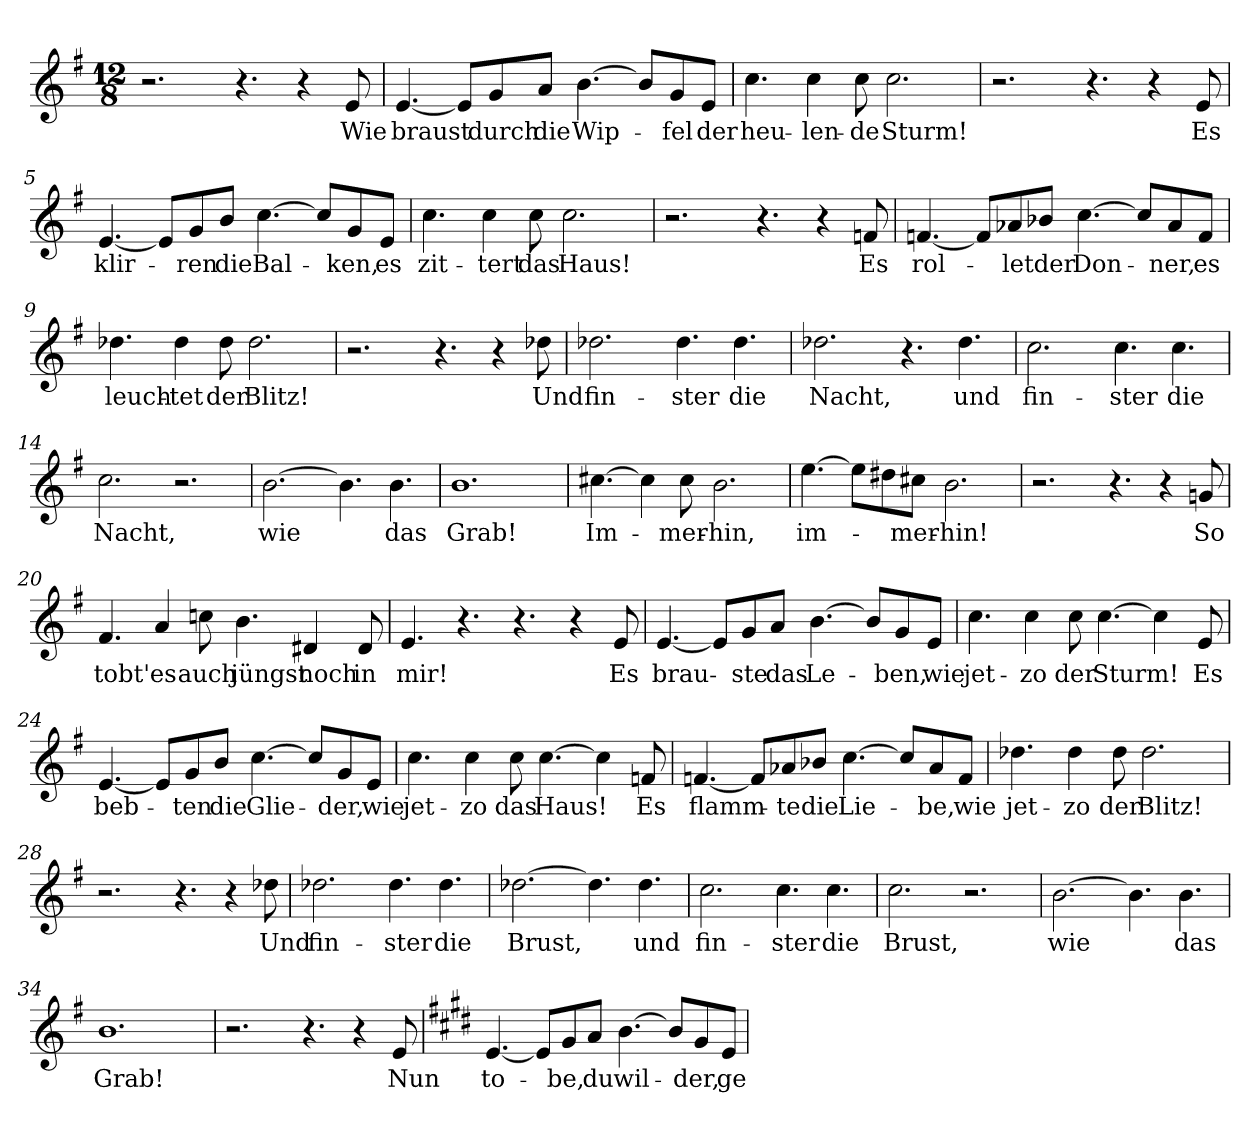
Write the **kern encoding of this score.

**kern	**text
*part1	*part1
*staff1	*staff1
*clefG2	*
*k[f#]	*
*M12/8	*
=1	=1
2.r	.
4.r	.
4r	.
!	!LO:LY:b
8e/	Wie
=2	=2
!	!LO:LY:b
[4.e/	braust
8e/L]	.
!	!LO:LY:b
8g/	durch
!	!LO:LY:b
8a/J	die
!	!LO:LY:b
[4.b\	Wip-
8b/L]	.
!	!LO:LY:b
8g/	-fel
!	!LO:LY:b
8e/J	der
=3	=3
!	!LO:LY:b
4.cc\	heu-
!	!LO:LY:b
4cc\	-len-
!	!LO:LY:b
8cc\	-de
!	!LO:LY:b
2.cc\	Sturm!
=4	=4
2.r	.
4.r	.
4r	.
!	!LO:LY:b
8e/	Es
=5	=5
!	!LO:LY:b
[4.e/	klir-
8e/L]	.
!	!LO:LY:b
8g/	-ren
!	!LO:LY:b
8b/J	die
!	!LO:LY:b
[4.cc\	Bal-
8cc/L]	.
!	!LO:LY:b
8g/	-ken,
!	!LO:LY:b
8e/J	es
!!LO:LB:g=z
=6	=6
!	!LO:LY:b
4.cc\	zit-
!	!LO:LY:b
4cc\	-tert
!	!LO:LY:b
8cc\	das
!	!LO:LY:b
2.cc\	Haus!
=7	=7
2.r	.
4.r	.
4r	.
!	!LO:LY:b
8fn/	Es
=8	=8
!	!LO:LY:b
[4.fn/	rol-
8f/L]	.
!	!LO:LY:b
8a-X/	-let
!	!LO:LY:b
8b-X/J	der
!	!LO:LY:b
[4.cc\	Don-
8cc/L]	.
!	!LO:LY:b
8a-/	-ner,
!	!LO:LY:b
8f/J	es
=9	=9
!	!LO:LY:b
4.dd-X\	leuch-
!	!LO:LY:b
4dd-\	-tet
!	!LO:LY:b
8dd-\	der
!	!LO:LY:b
2.dd-\	Blitz!
=10	=10
2.r	.
4.r	.
4r	.
!	!LO:LY:b
8dd-X\	Und
=11	=11
!	!LO:LY:b
2.dd-X\	fin-
!	!LO:LY:b
4.dd-\	-ster
!	!LO:LY:b
4.dd-\	die
=12	=12
!	!LO:LY:b
2.dd-X\	Nacht,
4.r	.
!	!LO:LY:b
4.dd-\	und
!!LO:LB:g=z
=13	=13
!	!LO:LY:b
2.cc\	fin-
!	!LO:LY:b
4.cc\	-ster
!	!LO:LY:b
4.cc\	die
=14	=14
!	!LO:LY:b
2.cc\	Nacht,
2.r	.
=15	=15
!	!LO:LY:b
[2.b\	wie
4.b\]	.
!	!LO:LY:b
4.b\	das
=16	=16
!	!LO:LY:b
1.b	Grab!
=17	=17
!	!LO:LY:b
[4.cc#X\	Im-
4cc#\]	.
!	!LO:LY:b
8cc#\	-mer-
!	!LO:LY:b
2.b\	-hin,
=18	=18
!	!LO:LY:b
[4.ee\	im-
8ee\L]	.
8dd#X\	.
!	!LO:LY:b
8cc#X\J	-mer-
!	!LO:LY:b
2.b\	-hin!
=19	=19
2.r	.
4.r	.
4r	.
!	!LO:LY:b
8gn/	So
!!LO:LB:g=z
=20	=20
!	!LO:LY:b
4.f#/	tobt'
!	!LO:LY:b
4a/	es
!	!LO:LY:b
8ccn\	auch
!	!LO:LY:b
4.b\	jüngst
!	!LO:LY:b
4d#X/	noch
!	!LO:LY:b
8d#/	in
=21	=21
!	!LO:LY:b
4.e/	mir!
4.r	.
4.r	.
4r	.
!	!LO:LY:b
8e/	Es
=22	=22
!	!LO:LY:b
[4.e/	brau-
8e/L]	.
!	!LO:LY:b
8g/	-ste
!	!LO:LY:b
8a/J	das
!	!LO:LY:b
[4.b\	Le-
8b/L]	.
!	!LO:LY:b
8g/	-ben,
!	!LO:LY:b
8e/J	wie
=23	=23
!	!LO:LY:b
4.cc\	jet-
!	!LO:LY:b
4cc\	-zo
!	!LO:LY:b
8cc\	der
!	!LO:LY:b
[4.cc\	Sturm!
4cc\]	.
!	!LO:LY:b
8e/	Es
=24	=24
!	!LO:LY:b
[4.e/	beb-
8e/L]	.
!	!LO:LY:b
8g/	-ten
!	!LO:LY:b
8b/J	die
!	!LO:LY:b
[4.cc\	Glie-
8cc/L]	.
!	!LO:LY:b
8g/	-der,
!	!LO:LY:b
8e/J	wie
!!LO:LB:g=z
=25	=25
!	!LO:LY:b
4.cc\	jet-
!	!LO:LY:b
4cc\	-zo
!	!LO:LY:b
8cc\	das
!	!LO:LY:b
[4.cc\	Haus!
4cc\]	.
!	!LO:LY:b
8fn/	Es
=26	=26
!	!LO:LY:b
[4.fn/	flamm-
8f/L]	.
!	!LO:LY:b
8a-X/	-te
!	!LO:LY:b
8b-X/J	die
!	!LO:LY:b
[4.cc\	Lie-
8cc/L]	.
!	!LO:LY:b
8a-/	-be,
!	!LO:LY:b
8f/J	wie
=27	=27
!	!LO:LY:b
4.dd-X\	jet-
!	!LO:LY:b
4dd-\	-zo
!	!LO:LY:b
8dd-\	der
!	!LO:LY:b
2.dd-\	Blitz!
=28	=28
2.r	.
4.r	.
4r	.
!	!LO:LY:b
8dd-X\	Und
=29	=29
!	!LO:LY:b
2.dd-X\	fin-
!	!LO:LY:b
4.dd-\	-ster
!	!LO:LY:b
4.dd-\	die
=30	=30
!	!LO:LY:b
[2.dd-X\	Brust,
4.dd-\]	.
!	!LO:LY:b
4.dd-\	und
=31	=31
!	!LO:LY:b
2.cc\	fin-
!	!LO:LY:b
4.cc\	-ster
!	!LO:LY:b
4.cc\	die
!!LO:LB:g=z
=32	=32
!	!LO:LY:b
2.cc\	Brust,
2.r	.
=33	=33
!	!LO:LY:b
[2.b\	wie
4.b\]	.
!	!LO:LY:b
4.b\	das
=34	=34
!	!LO:LY:b
1.b	Grab!
=35	=35
2.r	.
4.r	.
4r	.
!	!LO:LY:b
8e/	Nun
=36	=36
*k[f#c#g#d#]	*
!	!LO:LY:b
[4.e/	to-
8e/L]	.
!	!LO:LY:b
8g#/	-be,
!	!LO:LY:b
8a/J	du
!	!LO:LY:b
[4.b\	wil-
8b/L]	.
!	!LO:LY:b
8g#/	-der,
!	!LO:LY:b
8e/J	ge-
=	=
*-	*-
